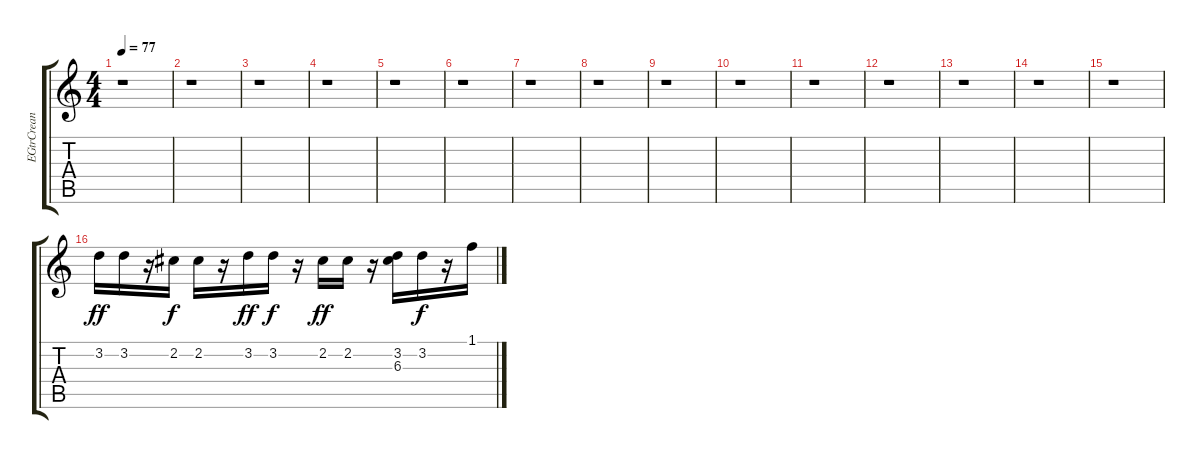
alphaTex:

\track ("EGtrCrean" "EGtrCrean") {instrument distortionguitar}
\staff {score tabs}
\tuning (E4 B3 G3 D3 A2 E2) {hide}
\ts (4 4)
\tempo 77
\clef g2
\ks c
r.1{dy ff} |
r.1 |
r.1 |
r.1 |
r.1 |
r.1 |
r.1 |
r.1 |
r.1 |
r.1 |
r.1 |
r.1 |
r.1 |
r.1 |
r.1 |
3.2.16 3.2.16 r.16 2.2.16{dy f} 2.2.16 r.16 3.2.16{dy ff} 3.2.16{dy f} r.16 2.2.16{dy ff} 2.2.16 r.16 (3.2 6.3).16 3.2.16{dy f} r.16 1.1.16
